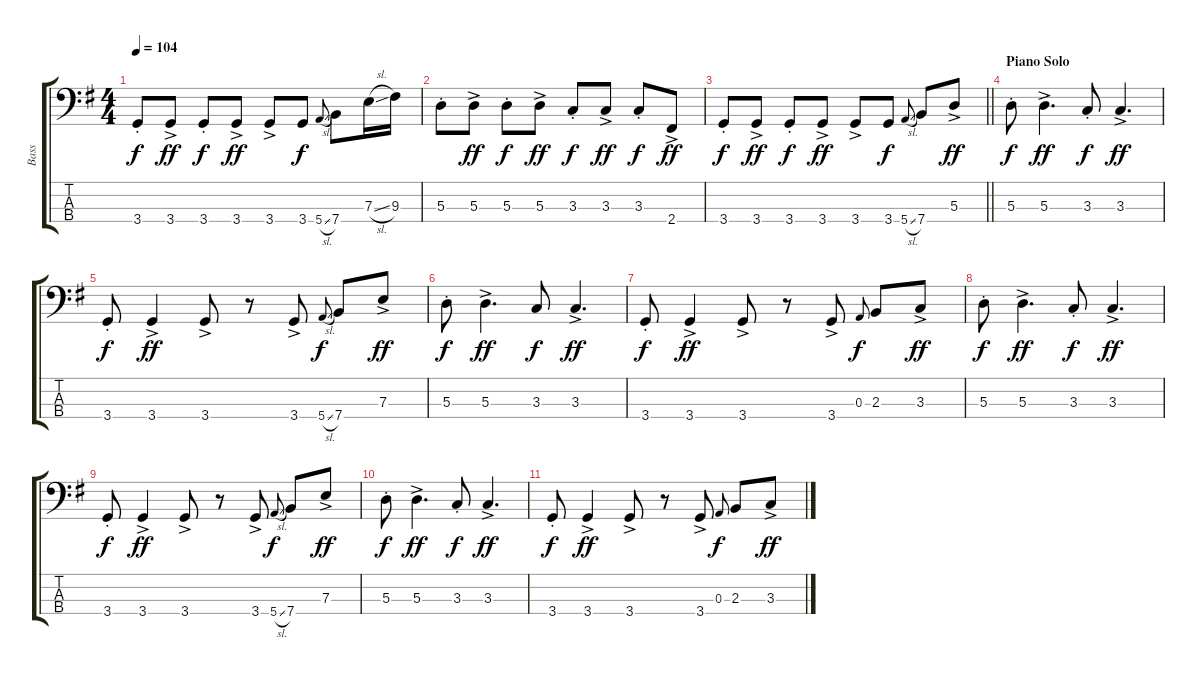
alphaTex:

\track ("Bass" "Bass") {instrument electricbassfinger}
\staff {score tabs}
\tuning (G2 D2 A1 E1) {hide}
\ts (4 4)
\tempo 104
\clef f4
\ks g
3.4{st}.8{dy f} 3.4{ac}.8{dy ff} 3.4{st}.8{dy f} 3.4{ac}.8{dy ff} 3.4{ac}.8 3.4.8{dy f} 5.4{sl}.8{gr onbeat} 7.4.8 7.3{sl}.16 9.3.16 |
5.3{st}.8 5.3{ac}.8{dy ff} 5.3{st}.8{dy f} 5.3{ac}.8{dy ff} 3.3{st}.8{dy f} 3.3{ac}.8{dy ff} 3.3{st}.8{dy f} 2.4{ac}.8{dy ff} |
\barLineRight lightlight
3.4{st}.8{dy f} 3.4{ac}.8{dy ff} 3.4{st}.8{dy f} 3.4{ac}.8{dy ff} 3.4{ac}.8 3.4.8{dy f} 5.4{sl}.8{gr onbeat} 7.4.8 5.3{ac}.8{dy ff} |
\section ("" "Piano Solo")
5.3{st}.8{dy f} 5.3{ac}.4{d dy ff} 3.3{st}.8{dy f} 3.3{ac}.4{d dy ff} |
3.4{st}.8{dy f} 3.4{ac}.4{dy ff} 3.4{ac}.8 r.8 3.4{ac}.8 5.4{sl}.8{gr onbeat dy f} 7.4.8 7.3{ac}.8{dy ff} |
5.3{st}.8{dy f} 5.3{ac}.4{d dy ff} 3.3.8{dy f} 3.3{ac}.4{d dy ff} |
3.4{st}.8{dy f} 3.4{ac}.4{dy ff} 3.4{ac}.8 r.8 3.4{ac}.8 0.3.8{gr onbeat dy f} 2.3.8 3.3{ac}.8{dy ff} |
5.3{st}.8{dy f} 5.3{ac}.4{d dy ff} 3.3{st}.8{dy f} 3.3{ac}.4{d dy ff} |
3.4{st}.8{dy f} 3.4{ac}.4{dy ff} 3.4{ac}.8 r.8 3.4{ac}.8 5.4{sl}.8{gr onbeat dy f} 7.4.8 7.3{ac}.8{dy ff} |
5.3{st}.8{dy f} 5.3{ac}.4{d dy ff} 3.3{st}.8{dy f} 3.3{ac}.4{d dy ff} |
3.4{st}.8{dy f} 3.4{ac}.4{dy ff} 3.4{ac}.8 r.8 3.4{ac}.8 0.3.8{gr onbeat dy f} 2.3.8 3.3{ac}.8{dy ff}
